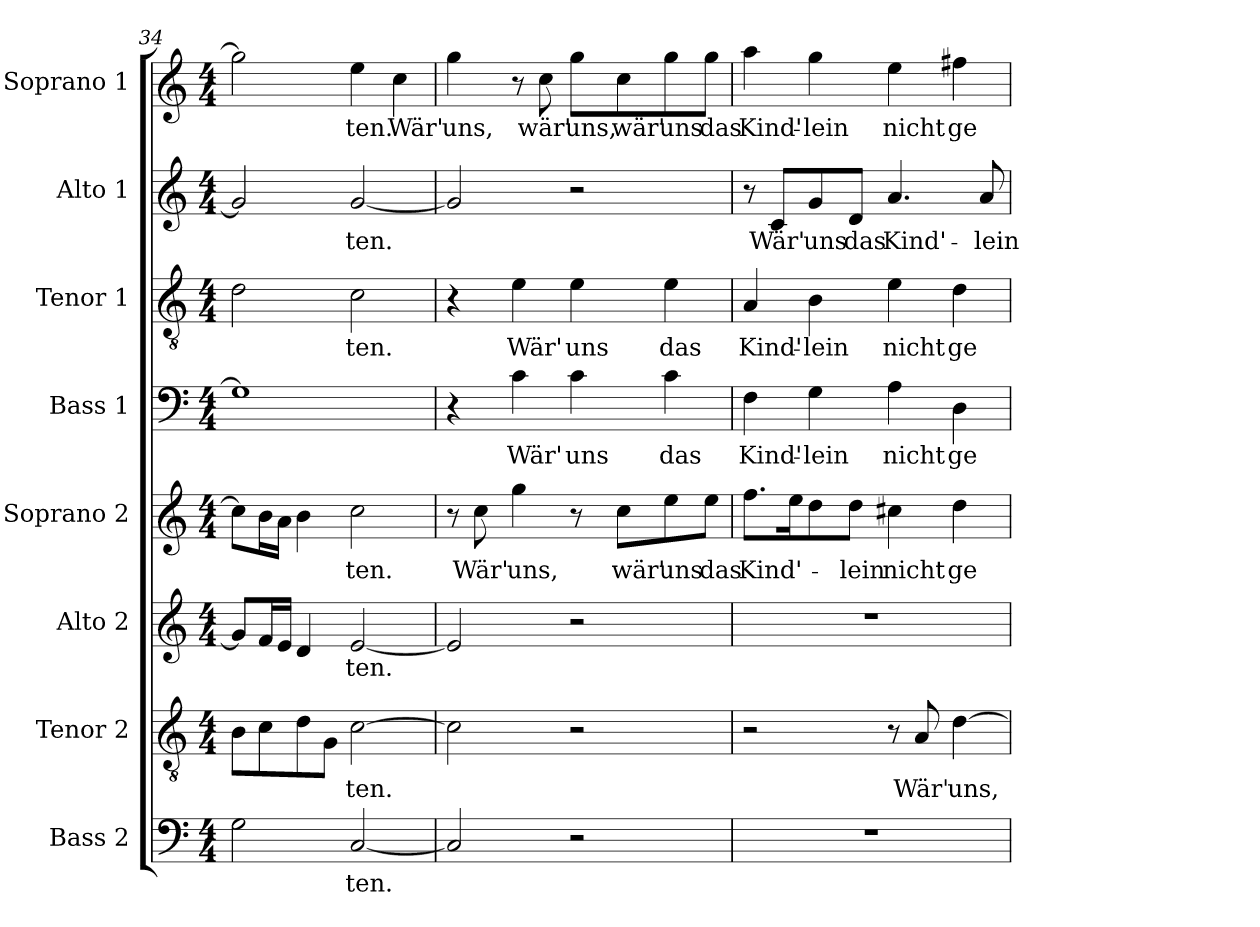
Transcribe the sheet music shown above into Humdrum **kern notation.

**kern	**text	**kern	**text	**kern	**text	**kern	**text	**kern	**text	**kern	**text	**kern	**text	**kern	**text
*part8	*part8	*part7	*part7	*part6	*part6	*part5	*part5	*part4	*part4	*part3	*part3	*part2	*part2	*part1	*part1
*staff8	*staff8	*staff7	*staff7	*staff6	*staff6	*staff5	*staff5	*staff4	*staff4	*staff3	*staff3	*staff2	*staff2	*staff1	*staff1
*I"Bass 2	*	*I"Tenor 2	*	*I"Alto 2	*	*I"Soprano 2	*	*I"Bass 1	*	*I"Tenor 1	*	*I"Alto 1	*	*I"Soprano 1	*
*I'B2	*	*I'T2	*	*I'A2	*	*I'S2	*	*I'B1	*	*I'T1	*	*I'A1	*	*I'S1	*
*clefF4	*	*clefGv2	*	*clefG2	*	*clefG2	*	*clefF4	*	*clefGv2	*	*clefG2	*	*clefG2	*
*	*	*ITrd7c12	*	*	*	*	*	*	*	*ITrd7c12	*	*	*	*	*
*k[]	*	*k[]	*	*k[]	*	*k[]	*	*k[]	*	*k[]	*	*k[]	*	*k[]	*
*C:	*	*C:	*	*C:	*	*C:	*	*C:	*	*C:	*	*C:	*	*C:	*
*M4/4	*	*M4/4	*	*M4/4	*	*M4/4	*	*M4/4	*	*M4/4	*	*M4/4	*	*M4/4	*
=34	=34	=34	=34	=34	=34	=34	=34	=34	=34	=34	=34	=34	=34	=34	=34
2Gi\	.	8BBi\L	.	8gi/L]	.	8cci\L]	.	1Gi]	.	2Di\	.	2gi/]	.	2ggi\]	.
.	.	8Ci\	.	16fi/L	.	16bi\L	.	.	.	.	.	.	.	.	.
.	.	.	.	16ei/JJ	.	16ai\JJ	.	.	.	.	.	.	.	.	.
.	.	8Di\	.	4di/	.	4bi\	.	.	.	.	.	.	.	.	.
.	.	8GGi\J	.	.	.	.	.	.	.	.	.	.	.	.	.
!	!LO:LY:b:color=#000000	!	!	!	!	!	!	!	!	!	!	!	!	!	!
!	!	!	!LO:LY:b:color=#000000	!	!	!	!	!	!	!	!	!	!	!	!
!	!	!	!	!	!LO:LY:b:color=#000000	!	!	!	!	!	!	!	!	!	!
!	!	!	!	!	!	!	!LO:LY:b:color=#000000	!	!	!	!	!	!	!	!
!	!	!	!	!	!	!	!	!	!	!	!LO:LY:b:color=#000000	!	!	!	!
!	!	!	!	!	!	!	!	!	!	!	!	!	!LO:LY:b:color=#000000	!	!
!	!	!	!	!	!	!	!	!	!	!	!	!	!	!	!LO:LY:b:color=#000000
[2Ci/	-ten.	[2Ci\	-ten.	[2ei/	-ten.	2cci\	-ten.	.	.	2Ci\	-ten.	[2gi/	-ten.	4eei\	-ten.
!	!	!	!	!	!	!	!	!	!	!	!	!	!	!	!LO:LY:b:color=#000000
.	.	.	.	.	.	.	.	.	.	.	.	.	.	4cci\	Wär'
=35	=35	=35	=35	=35	=35	=35	=35	=35	=35	=35	=35	=35	=35	=35	=35
!	!	!	!	!	!	!	!	!	!	!	!	!	!	!	!LO:LY:b:color=#000000
2Ci/]	.	2Ci\]	.	2ei/]	.	8r	.	4r	.	4r	.	2gi/]	.	4ggi\	uns,
!	!	!	!	!	!	!	!LO:LY:b:color=#000000	!	!	!	!	!	!	!	!
.	.	.	.	.	.	8cci\	Wär'	.	.	.	.	.	.	.	.
!	!	!	!	!	!	!	!LO:LY:b:color=#000000	!	!	!	!	!	!	!	!
!	!	!	!	!	!	!	!	!	!LO:LY:b:color=#000000	!	!	!	!	!	!
!	!	!	!	!	!	!	!	!	!	!	!LO:LY:b:color=#000000	!	!	!	!
.	.	.	.	.	.	4ggi\	uns,	4ci\	Wär'	4Ei\	Wär'	.	.	8r	.
!	!	!	!	!	!	!	!	!	!	!	!	!	!	!	!LO:LY:b:color=#000000
.	.	.	.	.	.	.	.	.	.	.	.	.	.	8cci\	wär'
!	!	!	!	!	!	!	!	!	!LO:LY:b:color=#000000	!	!	!	!	!	!
!	!	!	!	!	!	!	!	!	!	!	!LO:LY:b:color=#000000	!	!	!	!
!	!	!	!	!	!	!	!	!	!	!	!	!	!	!	!LO:LY:b:color=#000000
2r	.	2r	.	2r	.	8r	.	4ci\	uns	4Ei\	uns	2r	.	8ggi\L	uns,
!	!	!	!	!	!	!	!LO:LY:b:color=#000000	!	!	!	!	!	!	!	!
!	!	!	!	!	!	!	!	!	!	!	!	!	!	!	!LO:LY:b:color=#000000
.	.	.	.	.	.	8cci\L	wär'	.	.	.	.	.	.	8cci\	wär'
!	!	!	!	!	!	!	!LO:LY:b:color=#000000	!	!	!	!	!	!	!	!
!	!	!	!	!	!	!	!	!	!LO:LY:b:color=#000000	!	!	!	!	!	!
!	!	!	!	!	!	!	!	!	!	!	!LO:LY:b:color=#000000	!	!	!	!
!	!	!	!	!	!	!	!	!	!	!	!	!	!	!	!LO:LY:b:color=#000000
.	.	.	.	.	.	8eei\	uns	4ci\	das	4Ei\	das	.	.	8ggi\	uns
!	!	!	!	!	!	!	!LO:LY:b:color=#000000	!	!	!	!	!	!	!	!
!	!	!	!	!	!	!	!	!	!	!	!	!	!	!	!LO:LY:b:color=#000000
.	.	.	.	.	.	8eei\J	das	.	.	.	.	.	.	8ggi\J	das
=36	=36	=36	=36	=36	=36	=36	=36	=36	=36	=36	=36	=36	=36	=36	=36
!	!	!	!	!	!	!	!LO:LY:b:color=#000000	!	!	!	!	!	!	!	!
!	!	!	!	!	!	!	!	!	!LO:LY:b:color=#000000	!	!	!	!	!	!
!	!	!	!	!	!	!	!	!	!	!	!LO:LY:b:color=#000000	!	!	!	!
!	!	!	!	!	!	!	!	!	!	!	!	!	!	!	!LO:LY:b:color=#000000
1r	.	2r	.	1r	.	8.ffi\L	Kind'-	4Fi\	Kind'-	4AAi/	Kind'-	8r	.	4aai\	Kind'-
!	!	!	!	!	!	!	!	!	!	!	!	!	!LO:LY:b:color=#000000	!	!
.	.	.	.	.	.	.	.	.	.	.	.	8ci/L	Wär'	.	.
.	.	.	.	.	.	16eei\k	.	.	.	.	.	.	.	.	.
!	!	!	!	!	!	!	!	!	!LO:LY:b:color=#000000	!	!	!	!	!	!
!	!	!	!	!	!	!	!	!	!	!	!LO:LY:b:color=#000000	!	!	!	!
!	!	!	!	!	!	!	!	!	!	!	!	!	!LO:LY:b:color=#000000	!	!
!	!	!	!	!	!	!	!	!	!	!	!	!	!	!	!LO:LY:b:color=#000000
.	.	.	.	.	.	8ddi\	.	4Gi\	-lein	4BBi\	-lein	8gi/	uns	4ggi\	-lein
!	!	!	!	!	!	!	!LO:LY:b:color=#000000	!	!	!	!	!	!	!	!
!	!	!	!	!	!	!	!	!	!	!	!	!	!LO:LY:b:color=#000000	!	!
.	.	.	.	.	.	8ddi\J	-lein	.	.	.	.	8di/J	das	.	.
!	!	!	!	!	!	!	!LO:LY:b:color=#000000	!	!	!	!	!	!	!	!
!	!	!	!	!	!	!	!	!	!LO:LY:b:color=#000000	!	!	!	!	!	!
!	!	!	!	!	!	!	!	!	!	!	!LO:LY:b:color=#000000	!	!	!	!
!	!	!	!	!	!	!	!	!	!	!	!	!	!LO:LY:b:color=#000000	!	!
!	!	!	!	!	!	!	!	!	!	!	!	!	!	!	!LO:LY:b:color=#000000
.	.	8r	.	.	.	4cc#Xi\	nicht	4Ai\	nicht	4Ei\	nicht	4.ai/	Kind'-	4eei\	nicht
!	!	!	!LO:LY:b:color=#000000	!	!	!	!	!	!	!	!	!	!	!	!
.	.	8AAi/	Wär'	.	.	.	.	.	.	.	.	.	.	.	.
!	!	!	!LO:LY:b:color=#000000	!	!	!	!	!	!	!	!	!	!	!	!
!	!	!	!	!	!	!	!LO:LY:b:color=#000000	!	!	!	!	!	!	!	!
!	!	!	!	!	!	!	!	!	!LO:LY:b:color=#000000	!	!	!	!	!	!
!	!	!	!	!	!	!	!	!	!	!	!LO:LY:b:color=#000000	!	!	!	!
!	!	!	!	!	!	!	!	!	!	!	!	!	!	!	!LO:LY:b:color=#000000
.	.	[4Di\	uns,	.	.	4ddi\	ge-	4Di\	ge-	4Di\	ge-	.	.	4ff#Xi\	ge-
!	!	!	!	!	!	!	!	!	!	!	!	!	!LO:LY:b:color=#000000	!	!
.	.	.	.	.	.	.	.	.	.	.	.	8ai/	-lein	.	.
=	=	=	=	=	=	=	=	=	=	=	=	=	=	=	=
*-	*-	*-	*-	*-	*-	*-	*-	*-	*-	*-	*-	*-	*-	*-	*-
